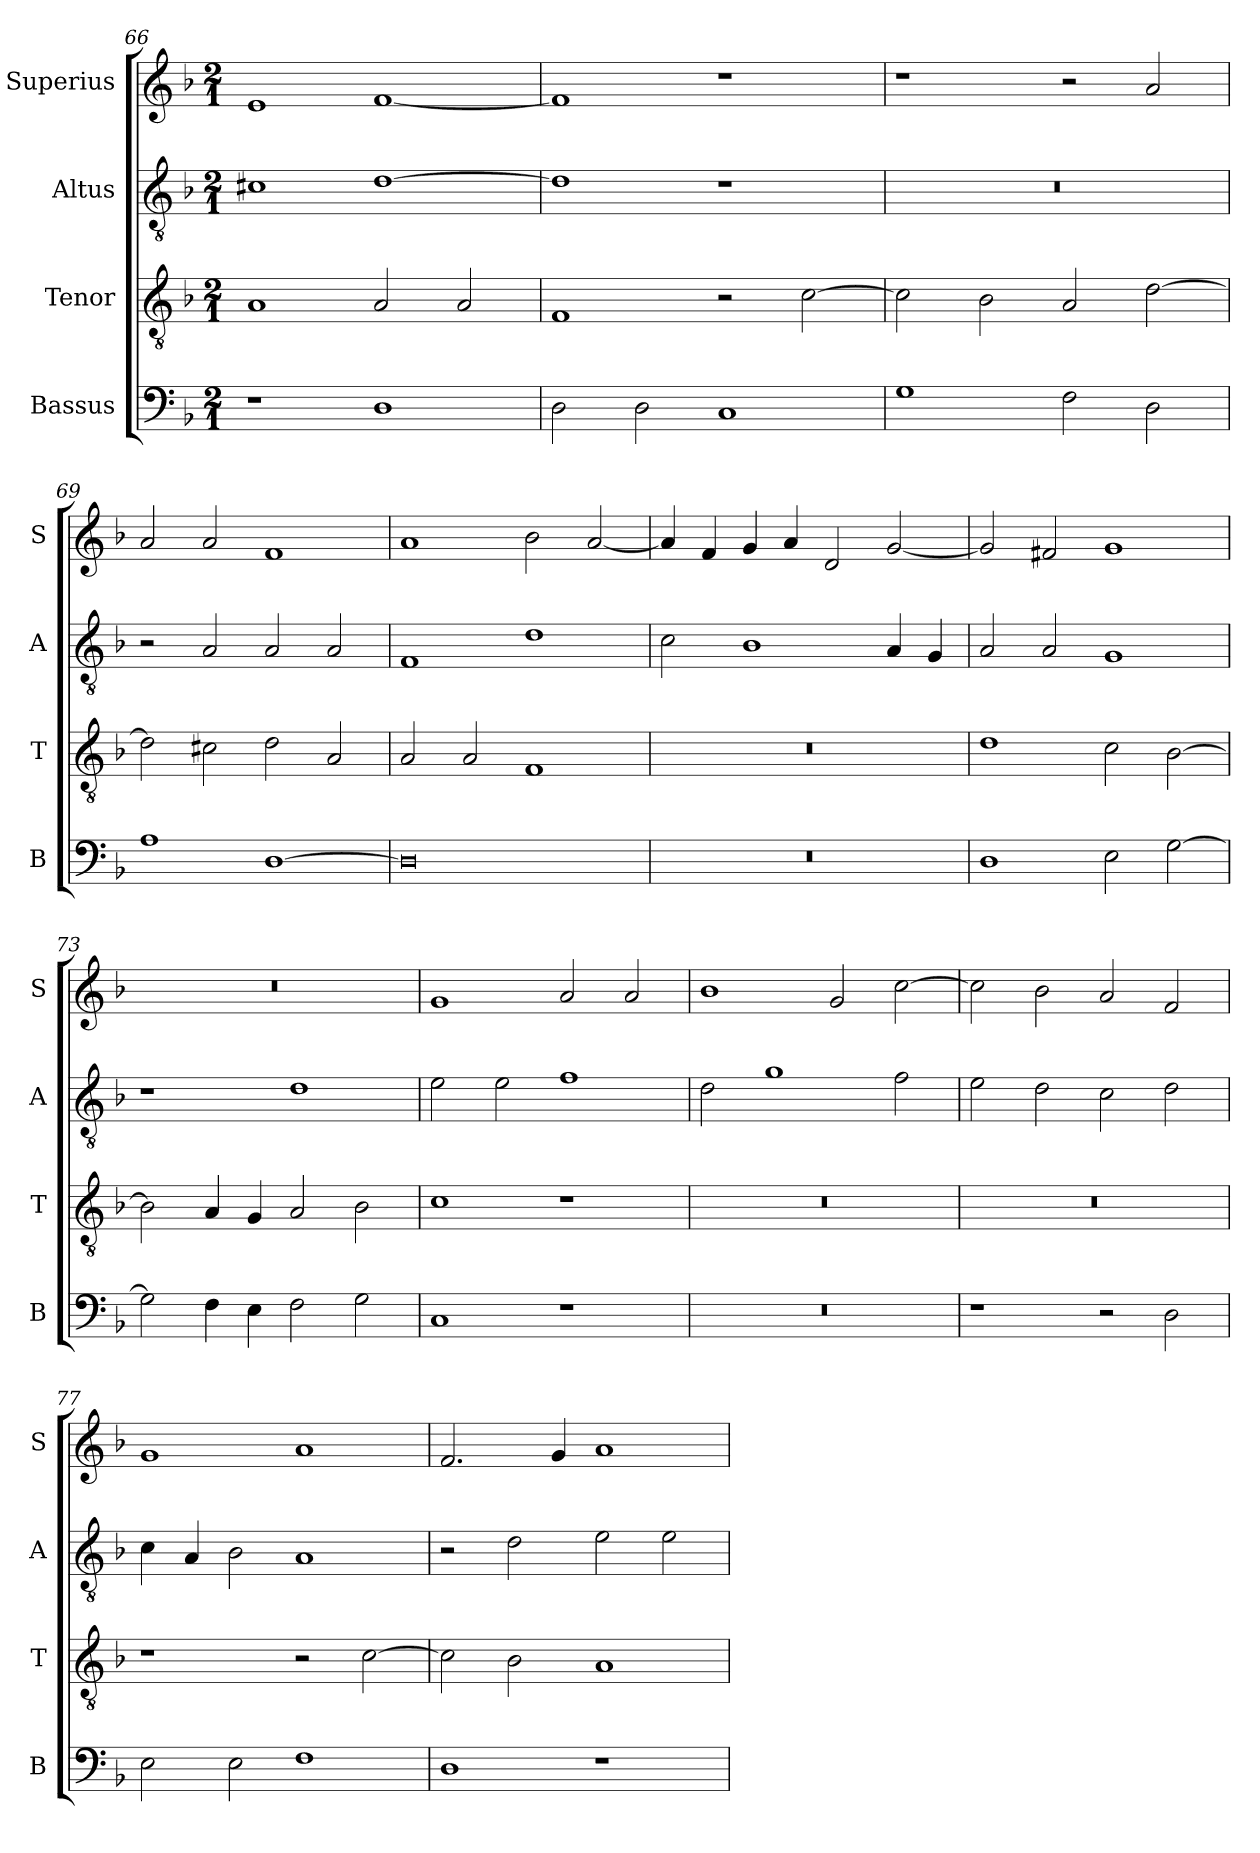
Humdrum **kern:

**kern	**kern	**kern	**kern
*part4	*part3	*part2	*part1
*staff4	*staff3	*staff2	*staff1
*I"Bassus	*I"Tenor	*I"Altus	*I"Superius
*I'B	*I'T	*I'A	*I'S
*clefF4	*clefGv2	*clefGv2	*clefG2
*k[b-]	*k[b-]	*k[b-]	*k[b-]
*F:	*F:	*F:	*F:
*M2/1	*M2/1	*M2/1	*M2/1
=66	=66	=66	=66
1r	1A	1c#X	1e
1D	2A	[1d	[1f
.	2A	.	.
=67	=67	=67	=67
2D	1F	1d]	1f]
2D	.	.	.
1C	2r	1r	1r
.	[2c	.	.
=68	=68	=68	=68
1G	2c]	0r	1r
.	2B-	.	.
2F	2A	.	2r
2D	[2d	.	2a
=69	=69	=69	=69
1A	2d]	2r	2a
.	2c#X	2A	2a
[1D	2d	2A	1f
.	2A	2A	.
=70	=70	=70	=70
0D]	2A	1F	1a
.	2A	.	.
.	1F	1d	2b-
.	.	.	[2a
=71	=71	=71	=71
0r	0r	2c	4a]
.	.	.	4f
.	.	1B-	4g
.	.	.	4a
.	.	.	2d
.	.	4A	[2g
.	.	4G	.
=72	=72	=72	=72
1D	1d	2A	2g]
.	.	2A	2f#X
2E	2c	1G	1g
[2G	[2B-	.	.
=73	=73	=73	=73
2G]	2B-]	1r	0r
4F	4A	.	.
4E	4G	.	.
2F	2A	1d	.
2G	2B-	.	.
=74	=74	=74	=74
1C	1c	2e	1g
.	.	2e	.
1r	1r	1f	2a
.	.	.	2a
=75	=75	=75	=75
0r	0r	2d	1b-
.	.	1g	.
.	.	.	2g
.	.	2f	[2cc
=76	=76	=76	=76
1r	0r	2e	2cc]
.	.	2d	2b-
2r	.	2c	2a
2D	.	2d	2f
=77	=77	=77	=77
2E	1r	4c	1g
.	.	4A	.
2E	.	2B-	.
1F	2r	1A	1a
.	[2c	.	.
=78	=78	=78	=78
1D	2c]	2r	2.f
.	2B-	2d	.
.	.	.	4g
1r	1A	2e	1a
.	.	2e	.
=	=	=	=
*-	*-	*-	*-
